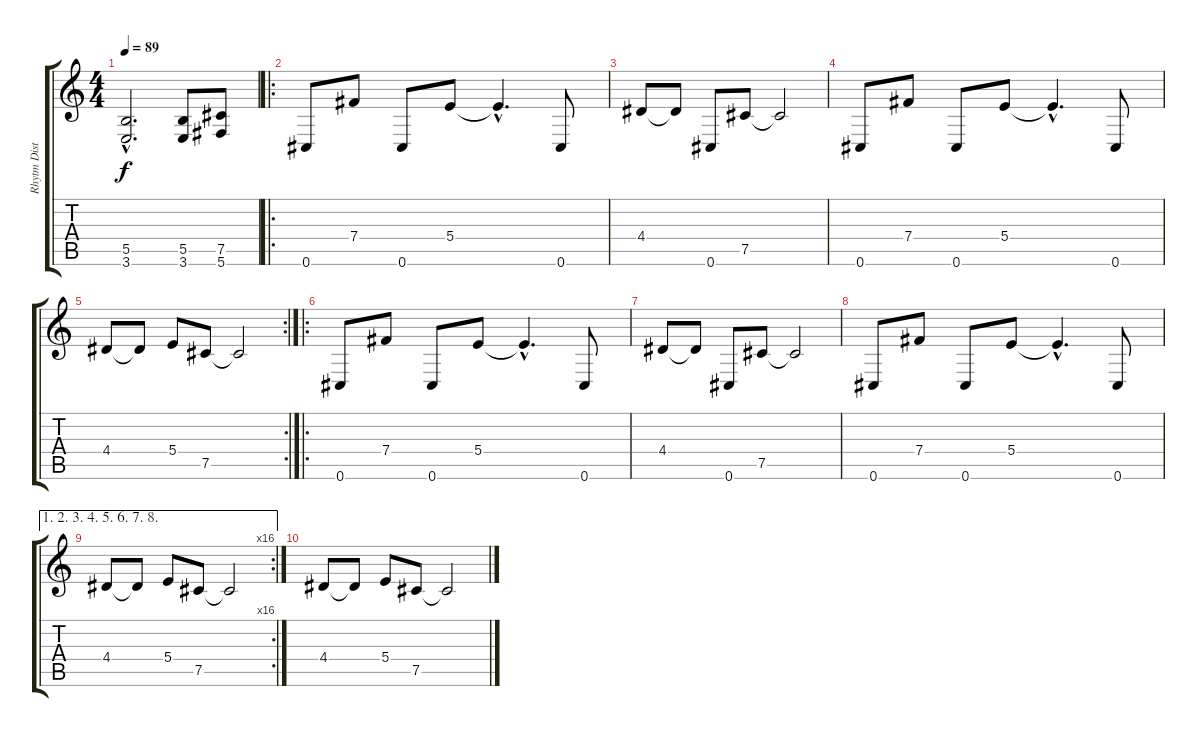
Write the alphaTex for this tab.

\track ("Rhytm Dist." "Rhytm Dist") {instrument distortionguitar}
\staff {score tabs}
\tuning (Db4 Ab3 E3 B2 Gb2 Db2) {hide}
\ts (4 4)
\tempo 89
\clef g2
\ks c
(5.5{hac} 3.6{hac}).2{d dy f} (5.5 3.6).8 (7.5 5.6).8 |
\ro
0.6.8 7.4.8 0.6.8 5.4.8 5.4{hac t}.4{d} 0.6.8 |
4.4.8 4.4{t}.8 0.6.8 7.5.8 7.5{t}.2 |
0.6.8 7.4.8 0.6.8 5.4.8 5.4{hac t}.4{d} 0.6.8 |
\rc 2
4.4.8 4.4{t}.8 5.4.8 7.5.8 7.5{t}.2 |
\ro
0.6.8 7.4.8 0.6.8 5.4.8 5.4{hac t}.4{d} 0.6.8 |
4.4.8 4.4{t}.8 0.6.8 7.5.8 7.5{t}.2 |
0.6.8 7.4.8 0.6.8 5.4.8 5.4{hac t}.4{d} 0.6.8 |
\ae (1 2 3 4 5 6 7 8)
\rc 16
4.4.8 4.4{t}.8 5.4.8 7.5.8 7.5{t}.2 |
4.4.8 4.4{t}.8 5.4.8 7.5.8 7.5{t}.2
